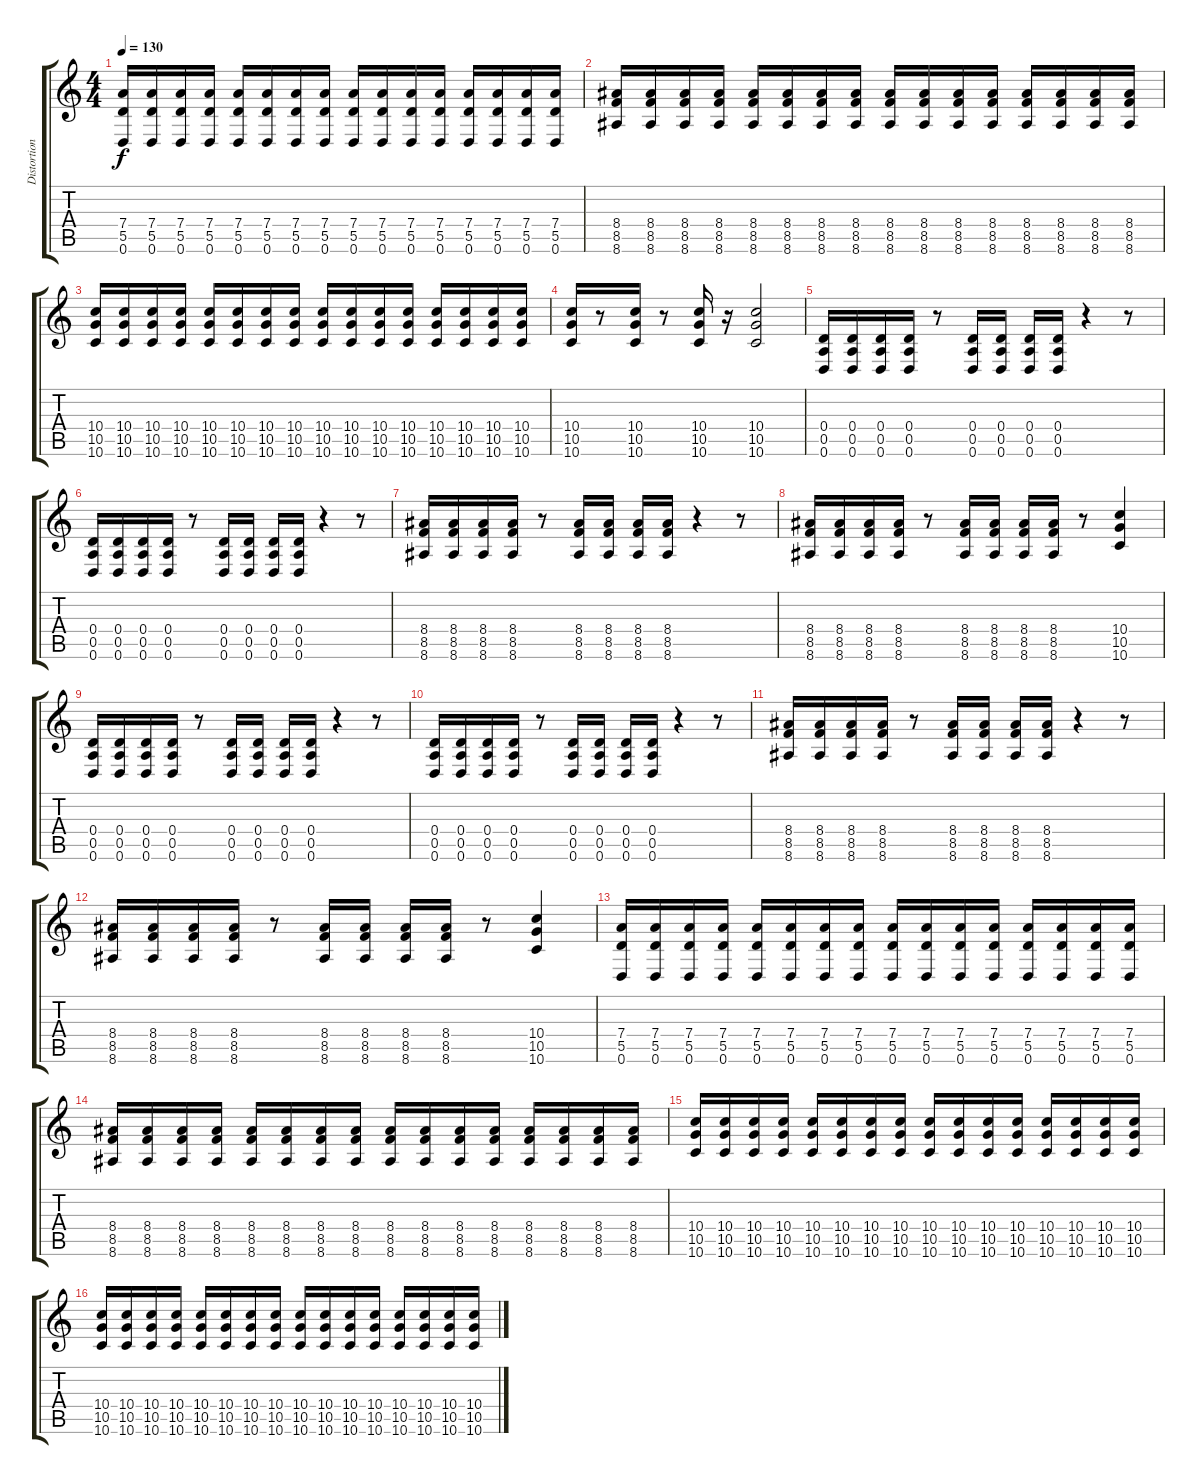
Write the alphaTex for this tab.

\track ("Distortion Guitar 2" "Distortion") {instrument distortionguitar}
\staff {score tabs}
\tuning (E4 B3 G3 D3 A2 D2) {hide}
\ts (4 4)
\tempo 130
\clef g2
\ks c
(7.4 5.5 0.6).16{dy f} (7.4 5.5 0.6).16 (7.4 5.5 0.6).16 (7.4 5.5 0.6).16 (7.4 5.5 0.6).16 (7.4 5.5 0.6).16 (7.4 5.5 0.6).16 (7.4 5.5 0.6).16 (7.4 5.5 0.6).16 (7.4 5.5 0.6).16 (7.4 5.5 0.6).16 (7.4 5.5 0.6).16 (7.4 5.5 0.6).16 (7.4 5.5 0.6).16 (7.4 5.5 0.6).16 (7.4 5.5 0.6).16 |
(8.4 8.5 8.6).16 (8.4 8.5 8.6).16 (8.4 8.5 8.6).16 (8.4 8.5 8.6).16 (8.4 8.5 8.6).16 (8.4 8.5 8.6).16 (8.4 8.5 8.6).16 (8.4 8.5 8.6).16 (8.4 8.5 8.6).16 (8.4 8.5 8.6).16 (8.4 8.5 8.6).16 (8.4 8.5 8.6).16 (8.4 8.5 8.6).16 (8.4 8.5 8.6).16 (8.4 8.5 8.6).16 (8.4 8.5 8.6).16 |
(10.4 10.5 10.6).16 (10.4 10.5 10.6).16 (10.4 10.5 10.6).16 (10.4 10.5 10.6).16 (10.4 10.5 10.6).16 (10.4 10.5 10.6).16 (10.4 10.5 10.6).16 (10.4 10.5 10.6).16 (10.4 10.5 10.6).16 (10.4 10.5 10.6).16 (10.4 10.5 10.6).16 (10.4 10.5 10.6).16 (10.4 10.5 10.6).16 (10.4 10.5 10.6).16 (10.4 10.5 10.6).16 (10.4 10.5 10.6).16 |
(10.4 10.5 10.6).16 r.8 (10.4 10.5 10.6).16 r.8 (10.4 10.5 10.6).16 r.16 (10.4 10.5 10.6).2 |
(0.4 0.5 0.6).16 (0.4 0.5 0.6).16 (0.4 0.5 0.6).16 (0.4 0.5 0.6).16 r.8 (0.4 0.5 0.6).16 (0.4 0.5 0.6).16 (0.4 0.5 0.6).16 (0.4 0.5 0.6).16 r.4 r.8 |
(0.4 0.5 0.6).16 (0.4 0.5 0.6).16 (0.4 0.5 0.6).16 (0.4 0.5 0.6).16 r.8 (0.4 0.5 0.6).16 (0.4 0.5 0.6).16 (0.4 0.5 0.6).16 (0.4 0.5 0.6).16 r.4 r.8 |
(8.4 8.5 8.6).16 (8.4 8.5 8.6).16 (8.4 8.5 8.6).16 (8.4 8.5 8.6).16 r.8 (8.4 8.5 8.6).16 (8.4 8.5 8.6).16 (8.4 8.5 8.6).16 (8.4 8.5 8.6).16 r.4 r.8 |
(8.4 8.5 8.6).16 (8.4 8.5 8.6).16 (8.4 8.5 8.6).16 (8.4 8.5 8.6).16 r.8 (8.4 8.5 8.6).16 (8.4 8.5 8.6).16 (8.4 8.5 8.6).16 (8.4 8.5 8.6).16 r.8 (10.4 10.5 10.6).4 |
(0.4 0.5 0.6).16 (0.4 0.5 0.6).16 (0.4 0.5 0.6).16 (0.4 0.5 0.6).16 r.8 (0.4 0.5 0.6).16 (0.4 0.5 0.6).16 (0.4 0.5 0.6).16 (0.4 0.5 0.6).16 r.4 r.8 |
(0.4 0.5 0.6).16 (0.4 0.5 0.6).16 (0.4 0.5 0.6).16 (0.4 0.5 0.6).16 r.8 (0.4 0.5 0.6).16 (0.4 0.5 0.6).16 (0.4 0.5 0.6).16 (0.4 0.5 0.6).16 r.4 r.8 |
(8.4 8.5 8.6).16 (8.4 8.5 8.6).16 (8.4 8.5 8.6).16 (8.4 8.5 8.6).16 r.8 (8.4 8.5 8.6).16 (8.4 8.5 8.6).16 (8.4 8.5 8.6).16 (8.4 8.5 8.6).16 r.4 r.8 |
(8.4 8.5 8.6).16 (8.4 8.5 8.6).16 (8.4 8.5 8.6).16 (8.4 8.5 8.6).16 r.8 (8.4 8.5 8.6).16 (8.4 8.5 8.6).16 (8.4 8.5 8.6).16 (8.4 8.5 8.6).16 r.8 (10.4 10.5 10.6).4 |
(7.4 5.5 0.6).16 (7.4 5.5 0.6).16 (7.4 5.5 0.6).16 (7.4 5.5 0.6).16 (7.4 5.5 0.6).16 (7.4 5.5 0.6).16 (7.4 5.5 0.6).16 (7.4 5.5 0.6).16 (7.4 5.5 0.6).16 (7.4 5.5 0.6).16 (7.4 5.5 0.6).16 (7.4 5.5 0.6).16 (7.4 5.5 0.6).16 (7.4 5.5 0.6).16 (7.4 5.5 0.6).16 (7.4 5.5 0.6).16 |
(8.4 8.5 8.6).16 (8.4 8.5 8.6).16 (8.4 8.5 8.6).16 (8.4 8.5 8.6).16 (8.4 8.5 8.6).16 (8.4 8.5 8.6).16 (8.4 8.5 8.6).16 (8.4 8.5 8.6).16 (8.4 8.5 8.6).16 (8.4 8.5 8.6).16 (8.4 8.5 8.6).16 (8.4 8.5 8.6).16 (8.4 8.5 8.6).16 (8.4 8.5 8.6).16 (8.4 8.5 8.6).16 (8.4 8.5 8.6).16 |
(10.4 10.5 10.6).16 (10.4 10.5 10.6).16 (10.4 10.5 10.6).16 (10.4 10.5 10.6).16 (10.4 10.5 10.6).16 (10.4 10.5 10.6).16 (10.4 10.5 10.6).16 (10.4 10.5 10.6).16 (10.4 10.5 10.6).16 (10.4 10.5 10.6).16 (10.4 10.5 10.6).16 (10.4 10.5 10.6).16 (10.4 10.5 10.6).16 (10.4 10.5 10.6).16 (10.4 10.5 10.6).16 (10.4 10.5 10.6).16 |
(10.4 10.5 10.6).16 (10.4 10.5 10.6).16 (10.4 10.5 10.6).16 (10.4 10.5 10.6).16 (10.4 10.5 10.6).16 (10.4 10.5 10.6).16 (10.4 10.5 10.6).16 (10.4 10.5 10.6).16 (10.4 10.5 10.6).16 (10.4 10.5 10.6).16 (10.4 10.5 10.6).16 (10.4 10.5 10.6).16 (10.4 10.5 10.6).16 (10.4 10.5 10.6).16 (10.4 10.5 10.6).16 (10.4 10.5 10.6).16
